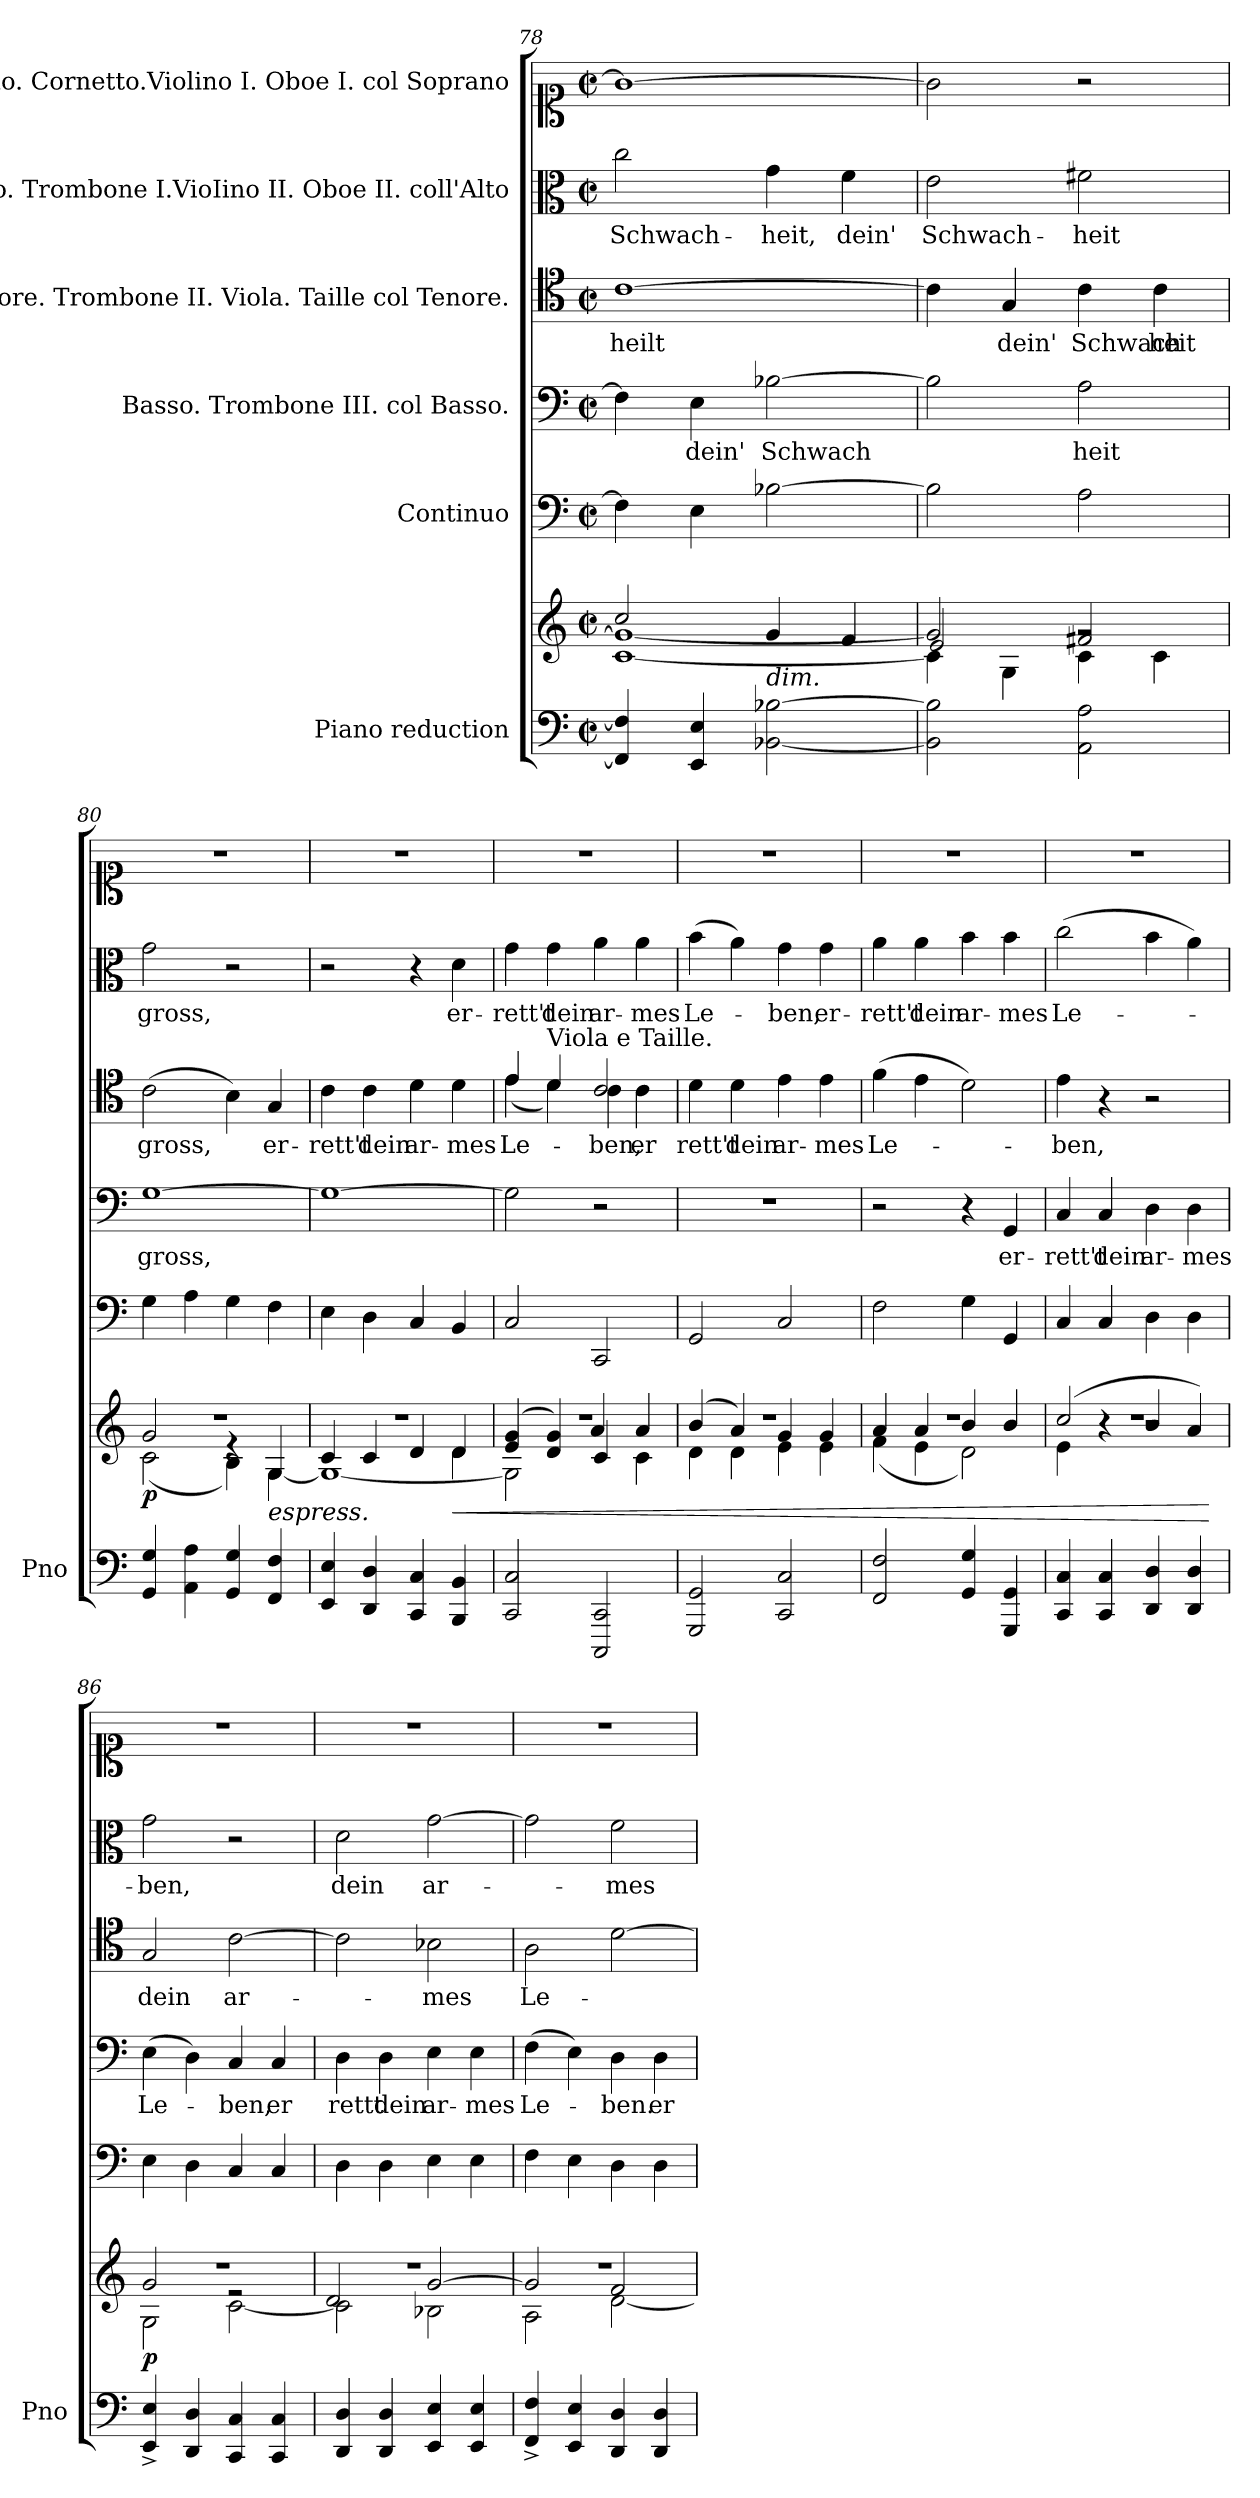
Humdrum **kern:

**kern	**kern	**dynam	**kern	**kern	**text	**kern	**text	**kern	**text	**kern
*part6	*part6	*part6	*part5	*part4	*part4	*part3	*part3	*part2	*part2	*part1
*staff7	*staff6	*staff6/7	*staff5	*staff4	*staff4	*staff3	*staff3	*staff2	*staff2	*staff1
*I"Piano reduction	*	*	*I"Continuo	*I"Basso. Trombone III. col Basso.	*	*I"Tenore.  Trombone II. Viola. Taille col Tenore.	*	*I"Alto. Trombone I.VioIino II. Oboe II. coll'Alto	*	*I"Soprano. Cornetto.Violino I. Oboe I. col Soprano
*I'Pno	*	*	*	*	*	*	*	*	*	*
!!LO:LB:g=z
*clefF4	*clefG2	*	*clefF4	*clefF4	*	*clefC4	*	*clefC3	*	*clefC1
*k[]	*k[]	*	*k[]	*k[]	*	*k[]	*	*k[]	*	*k[]
*M2/2	*M2/2	*	*M2/2	*M2/2	*	*M2/2	*	*M2/2	*	*M2/2
*met(c|)	*met(c|)	*	*met(c|)	*met(c|)	*	*met(c|)	*	*met(c|)	*	*met(c|)
=78	=78	=78	=78	=78	=78	=78	=78	=78	=78	=78
*	*^	*	*	*	*	*	*	*	*	*
!	!	!	!	!	!	!	!	!LO:LY:b	!	!LO:LY:b	!
4FF/] 4F/]	2cc/	[1c 1g_	.	4F\]	4F\]	.	[1c	heilt	2cc\	Schwach-	1g_
!	!	!	!	!	!	!LO:LY:b	!	!	!	!	!
4EE/ 4E/	.	.	.	4E\	4E\	dein'	.	.	.	.	.
!	!LO:TX:b:i:t=dim.	!	!	!	!	!	!	!	!	!	!
!	!	!	!	!	!	!LO:LY:b	!	!	!	!LO:LY:b	!
[2BB-X\ [2B-X\	4g/	.	.	[2B-X\	[2B-X\	Schwach	.	.	4g\	-heit,	.
!	!	!	!	!	!	!	!	!	!	!LO:LY:b	!
.	4f/	.	.	.	.	.	.	.	4f\	dein'	.
=79	=79	=79	=79	=79	=79	=79	=79	=79	=79	=79	=79
*	*	*^	*	*	*	*	*	*	*	*	*
!	!	!	!	!	!	!	!	!	!	!	!LO:LY:b	!
2BB-\] 2B-\]	2g/]	4c\]	2e/	.	2B-\]	2B-\]	.	4c\]	.	2e\	Schwach-	2g\]
!	!	!	!	!	!	!	!	!	!LO:LY:b	!	!	!
.	.	4G\	.	.	.	.	.	4G/	dein'	.	.	.
!	!	!	!	!	!	!	!LO:LY:b	!	!LO:LY:b	!	!LO:LY:b	!
2AA\ 2A\	2f#X/	4c\	2rg	.	2A\	2A\	heit	4c\	Schwach-	2f#X\	-heit	2r
!	!	!	!	!	!	!	!	!	!LO:LY:b	!	!	!
.	.	4c\	.	.	.	.	.	4c\	-heit	.	.	.
=80	=80	=80	=80	=80	=80	=80	=80	=80	=80	=80	=80	=80
!	!	!	!	!LO:DY:b	!	!	!LO:LY:b	!	!LO:LY:b	!	!LO:LY:b	!
4GG/ 4G/	1r	(<2c\	2g/	p	4G\	[1G	gross,	(>2c\	gross,	2g\	gross,	1r
4AA\ 4A\	.	.	.	.	4A\	.	.	.	.	.	.	.
4GG/ 4G/	.	4B\)	4re	.	4G\	.	.	4B\)	.	2r	.	.
!	!	!LO:TX:b:i:t=espress.	!	!	!	!	!	!	!	!	!	!
!	!	!	!	!	!	!	!	!	!LO:LY:b	!	!	!
4FF/ 4F/	.	[4G\	4G/	.	4F\	.	.	4G/	er-	.	.	.
=81	=81	=81	=81	=81	=81	=81	=81	=81	=81	=81	=81	=81
*	*	*	*^	*	*	*	*	*	*	*	*	*
!	!	!	!	!	!	!	!	!	!	!LO:LY:b	!	!	!
4EE/ 4E/	1r	1G_	4c/	2ryy	.	4E\	1G_	.	4c\	-rett't	2r	.	1r
!	!	!	!	!	!	!	!	!	!	!LO:LY:b	!	!	!
4DD/ 4D/	.	.	4c/	.	.	4D\	.	.	4c\	dein	.	.	.
!	!	!	!	!	!	!	!	!	!	!LO:LY:b	!	!	!
4CC/ 4C/	.	.	4d/	4ryy	.	4C/	.	.	4d\	ar-	4r	.	.
!	!	!	!	!	!LO:HP:b	!	!	!	!	!LO:LY:b	!	!LO:LY:b	!
4BBB/ 4BB/	.	.	4d/	4d\	<	4BB/	.	.	4d\	-mes	4d\	er-	.
=82	=82	=82	=82	=82	=82	=82	=82	=82	=82	=82	=82	=82	=82
*	*	*	*	*	*	*	*	*	*^	*	*	*	*
!	!	!	!	!	!	!	!	!	!	!	!LO:LY:b	!	!LO:LY:b	!
*	*	*	*v	*v	*	*	*	*	*	*	*	*	*	*
2CC/ 2C/	1r	2G\]	(>4e/ 4g/	.	2C/	2G\]	.	4e/	(<4e\	Le-	4g\	-rett't	1r
!	!	!	!	!	!	!	!	!LO:TX:a:t=Viola e Taille.	!	!	!	!	!
!	!	!	!	!	!	!	!	!	!	!	!	!LO:LY:b	!
.	.	.	4d/ 4g/)	.	.	.	.	4d/	4d\)	.	4g\	dein	.
!	!	!	!	!	!	!	!	!	!	!LO:LY:b	!	!LO:LY:b	!
2CCC/ 2CC/	.	4c/	4a/	.	2CC/	2r	.	2c/	4c\	ben,	4a\	ar-	.
!	!	!	!	!	!	!	!	!	!	!LO:LY:b	!	!LO:LY:b	!
.	.	4c\	4a/	.	.	.	.	.	4c\	er-	4a\	-mes	.
=83	=83	=83	=83	=83	=83	=83	=83	=83	=83	=83	=83	=83	=83
!	!	!	!	!	!	!	!	!	!	!LO:LY:b	!	!LO:LY:b	!
*	*	*	*	*	*	*	*	*v	*v	*	*	*	*
2GGG/ 2GG/	1r	4d\	(>4b/	.	2GG/	1r	.	4d\	-rett't	(>4b\	Le-	1r
!	!	!	!	!	!	!	!	!	!LO:LY:b	!	!	!
.	.	4d\	4a/)	.	.	.	.	4d\	dein	4a\)	.	.
!	!	!	!	!	!	!	!	!	!LO:LY:b	!	!LO:LY:b	!
2CC/ 2C/	.	4e\	4g/	.	2C/	.	.	4e\	ar-	4g\	ben,	.
!	!	!	!	!	!	!	!	!	!LO:LY:b	!	!LO:LY:b	!
.	.	4e\	4g/	.	.	.	.	4e\	-mes	4g\	er-	.
!!LO:PB:g=z
=84	=84	=84	=84	=84	=84	=84	=84	=84	=84	=84	=84	=84
!	!	!	!	!	!	!	!	!	!LO:LY:b	!	!LO:LY:b	!
2FF/ 2F/	1r	(<4f\	4a/	.	2F\	2r	.	(>4f\	Le-	4a\	-rett't	1r
!	!	!	!	!	!	!	!	!	!	!	!LO:LY:b	!
.	.	4e\	4a/	.	.	.	.	4e\	.	4a\	dein	.
!	!	!	!	!	!	!	!	!	!	!	!LO:LY:b	!
4GG/ 4G/	.	2d\)	4b/	.	4G\	4r	.	2d\)	.	4b\	ar-	.
!	!	!	!	!	!	!	!LO:LY:b	!	!	!	!LO:LY:b	!
4GGG/ 4GG/	.	.	4b/	.	4GG/	4GG/	er-	.	.	4b\	-mes	.
=85	=85	=85	=85	=85	=85	=85	=85	=85	=85	=85	=85	=85
!	!	!	!	!	!	!	!LO:LY:b	!	!LO:LY:b	!	!LO:LY:b	!
4CC/ 4C/	1r	4e\	(>2cc/	.	4C/	4C/	-rett't	4e\	ben,	(>2cc\	Le-	1r
!	!	!	!	!	!	!	!LO:LY:b	!	!	!	!	!
4CC/ 4C/	.	4r	.	.	4C/	4C/	dein	4r	.	.	.	.
!	!	!	!	!	!	!	!LO:LY:b	!	!	!	!	!
4DD/ 4D/	.	2r	4b/	.	4D\	4D\	ar-	2r	.	4b\	.	.
!	!	!	!	!	!	!	!LO:LY:b	!	!	!	!	!
4DD/ 4D/	.	.	4a/)	.	4D\	4D\	-mes	.	.	4a\)	.	.
*	*v	*v	*v	*	*	*	*	*	*	*	*	*
.	.	[	.	.	.	.	.	.	.	.
=86	=86	=86	=86	=86	=86	=86	=86	=86	=86	=86
*	*^	*	*	*	*	*	*	*	*	*
*	*	*^	*	*	*	*	*	*	*	*	*
!	!	!	!	!LO:DY:b	!	!	!LO:LY:b	!	!LO:LY:b	!	!LO:LY:b	!
4EE/^ 4E/^	1r	2G\	2g/	p	4E\	(>4E\	Le-	2G/	dein	2g\	-ben,	1r
4DD/ 4D/	.	.	.	.	4D\	4D\)	.	.	.	.	.	.
!	!	!	!	!	!	!	!LO:LY:b	!	!LO:LY:b	!	!	!
4CC/ 4C/	.	[2c\	2re	.	4C/	4C/	ben,	[2c\	ar-	2r	.	.
!	!	!	!	!	!	!	!LO:LY:b	!	!	!	!	!
4CC/ 4C/	.	.	.	.	4C/	4C/	er	.	.	.	.	.
=87	=87	=87	=87	=87	=87	=87	=87	=87	=87	=87	=87	=87
!	!	!	!	!	!	!	!LO:LY:b	!	!	!	!LO:LY:b	!
4DD/ 4D/	1r	2c\]	2d/	.	4D\	4D\	rettt	2c\]	.	2d\	dein	1r
!	!	!	!	!	!	!	!LO:LY:b	!	!	!	!	!
4DD/ 4D/	.	.	.	.	4D\	4D\	dein	.	.	.	.	.
!	!	!	!	!	!	!	!LO:LY:b	!	!LO:LY:b	!	!LO:LY:b	!
4EE/ 4E/	.	2B-X\	[2g/	.	4E\	4E\	ar-	2B-X\	-mes	[2g\	ar-	.
!	!	!	!	!	!	!	!LO:LY:b	!	!	!	!	!
4EE/ 4E/	.	.	.	.	4E\	4E\	-mes	.	.	.	.	.
=88	=88	=88	=88	=88	=88	=88	=88	=88	=88	=88	=88	=88
!	!	!	!	!	!	!	!LO:LY:b	!	!LO:LY:b	!	!	!
4FF/^ 4F/^	1r	2A\	2g/]	.	4F\	(>4F\	Le-	2A\	Le-	2g\]	.	1r
4EE/ 4E/	.	.	.	.	4E\	4E\)	.	.	.	.	.	.
!	!	!	!	!	!	!	!LO:LY:b	!	!	!	!LO:LY:b	!
4DD/ 4D/	.	[2d\	2f/	.	4D\	4D\	ben.	[2d\	.	2f\	-mes	.
!	!	!	!	!	!	!	!LO:LY:b	!	!	!	!	!
4DD/ 4D/	.	.	.	.	4D\	4D\	er-	.	.	.	.	.
*	*v	*v	*v	*	*	*	*	*	*	*	*	*
=	=	=	=	=	=	=	=	=	=	=
*-	*-	*-	*-	*-	*-	*-	*-	*-	*-	*-
